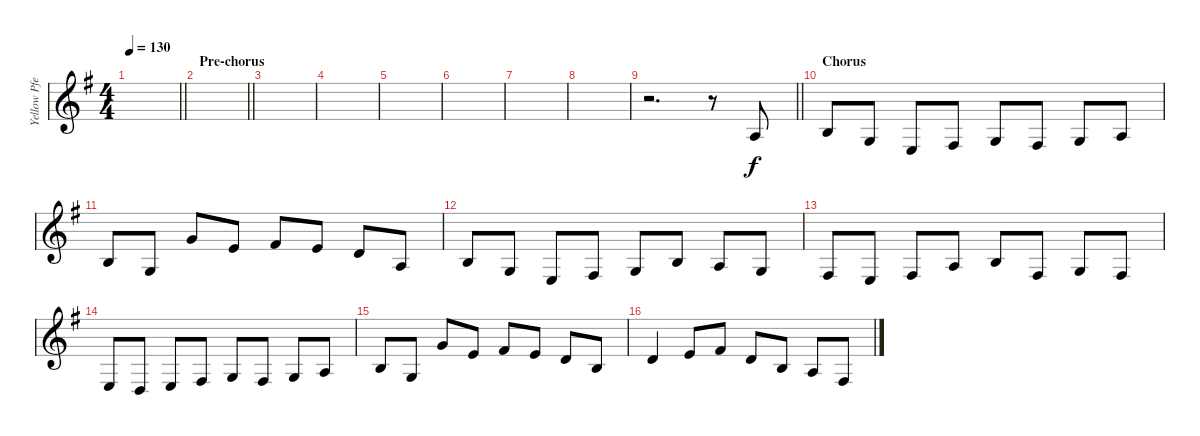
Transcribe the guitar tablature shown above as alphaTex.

\track ("Yellow Pfeifer (Medieval Bagpipe)" "Yellow Pfe") {instrument bagpipe}
\staff {score}
\tuning (E4 B3 G3 D3 A2 E2) {hide}
\ts (4 4)
\tempo 130
\clef g2
\barLineRight lightlight
\ks g
|
\section ("" "Pre-chorus")
\barLineRight lightlight
|
\section ("" "")
|
|
|
|
|
|
\barLineRight lightlight
r.2{d} r.8 2.3.8 |
\section ("" "Chorus")
0.2.8 0.3.8 2.4.8 4.4.8 0.3.8 4.4.8 0.3.8 2.3.8 |
0.2.8 0.3.8 3.1.8 0.1.8 2.1.8 0.1.8 3.2.8 2.3.8 |
0.2.8 0.3.8 2.4.8 4.4.8 0.3.8 0.2.8 2.3.8 0.3.8 |
4.4.8 2.4.8 4.4.8 2.3.8 0.2.8 4.4.8 0.3.8 4.4.8 |
2.4.8 0.4.8 2.4.8 4.4.8 0.3.8 4.4.8 0.3.8 2.3.8 |
0.2.8 0.3.8 3.1.8 0.1.8 2.1.8 0.1.8 3.2.8 0.2.8 |
3.2.4 0.1.8 2.1.8 3.2.8 0.2.8 2.3.8 4.4.8
